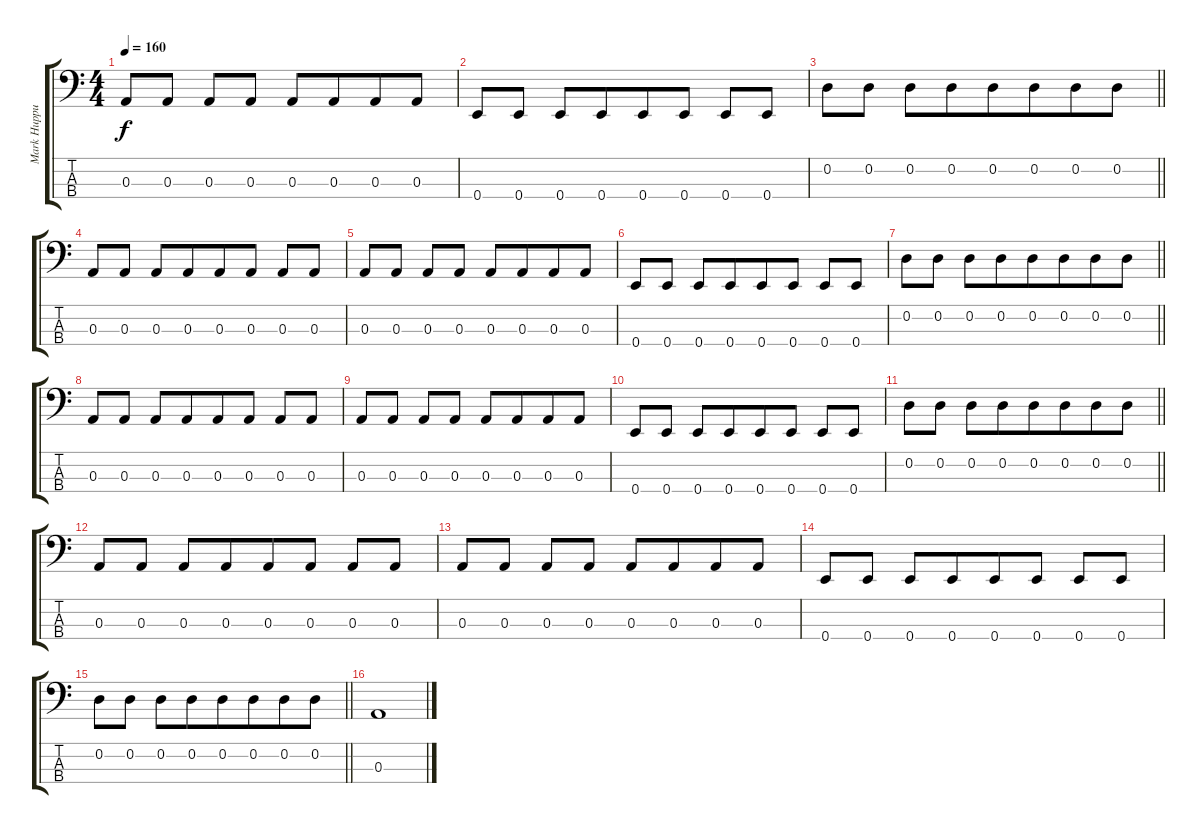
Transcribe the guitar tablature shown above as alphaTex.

\track ("Mark Huppus Bass" "Mark Huppu") {instrument electricbasspick}
\staff {score tabs}
\tuning (G2 D2 A1 E1) {hide}
\ts (4 4)
\tempo 160
\clef f4
\ks c
0.3.8{dy f} 0.3.8 0.3.8{beam merge} 0.3.8 0.3.8 0.3.8{beam merge} 0.3.8 0.3.8 |
0.4.8 0.4.8 0.4.8 0.4.8{beam merge} 0.4.8{beam merge} 0.4.8 0.4.8 0.4.8 |
\barLineRight lightlight
0.2.8{beam merge} 0.2.8 0.2.8 0.2.8{beam merge} 0.2.8{beam merge} 0.2.8{beam merge} 0.2.8 0.2.8 |
0.3.8 0.3.8 0.3.8 0.3.8{beam merge} 0.3.8{beam merge} 0.3.8 0.3.8{beam merge} 0.3.8 |
0.3.8 0.3.8 0.3.8{beam merge} 0.3.8 0.3.8 0.3.8{beam merge} 0.3.8 0.3.8 |
0.4.8 0.4.8 0.4.8 0.4.8{beam merge} 0.4.8{beam merge} 0.4.8 0.4.8 0.4.8 |
\barLineRight lightlight
0.2.8{beam merge} 0.2.8 0.2.8 0.2.8{beam merge} 0.2.8{beam merge} 0.2.8{beam merge} 0.2.8 0.2.8 |
0.3.8 0.3.8 0.3.8 0.3.8{beam merge} 0.3.8{beam merge} 0.3.8 0.3.8{beam merge} 0.3.8 |
0.3.8 0.3.8 0.3.8{beam merge} 0.3.8 0.3.8 0.3.8{beam merge} 0.3.8 0.3.8 |
0.4.8 0.4.8 0.4.8 0.4.8{beam merge} 0.4.8{beam merge} 0.4.8 0.4.8 0.4.8 |
\barLineRight lightlight
0.2.8{beam merge} 0.2.8 0.2.8 0.2.8{beam merge} 0.2.8{beam merge} 0.2.8{beam merge} 0.2.8 0.2.8 |
0.3.8 0.3.8 0.3.8 0.3.8{beam merge} 0.3.8{beam merge} 0.3.8 0.3.8{beam merge} 0.3.8 |
0.3.8 0.3.8 0.3.8{beam merge} 0.3.8 0.3.8 0.3.8{beam merge} 0.3.8 0.3.8 |
0.4.8 0.4.8 0.4.8 0.4.8{beam merge} 0.4.8{beam merge} 0.4.8 0.4.8 0.4.8 |
\barLineRight lightlight
0.2.8{beam merge} 0.2.8 0.2.8 0.2.8{beam merge} 0.2.8{beam merge} 0.2.8{beam merge} 0.2.8 0.2.8 |
0.3.1
